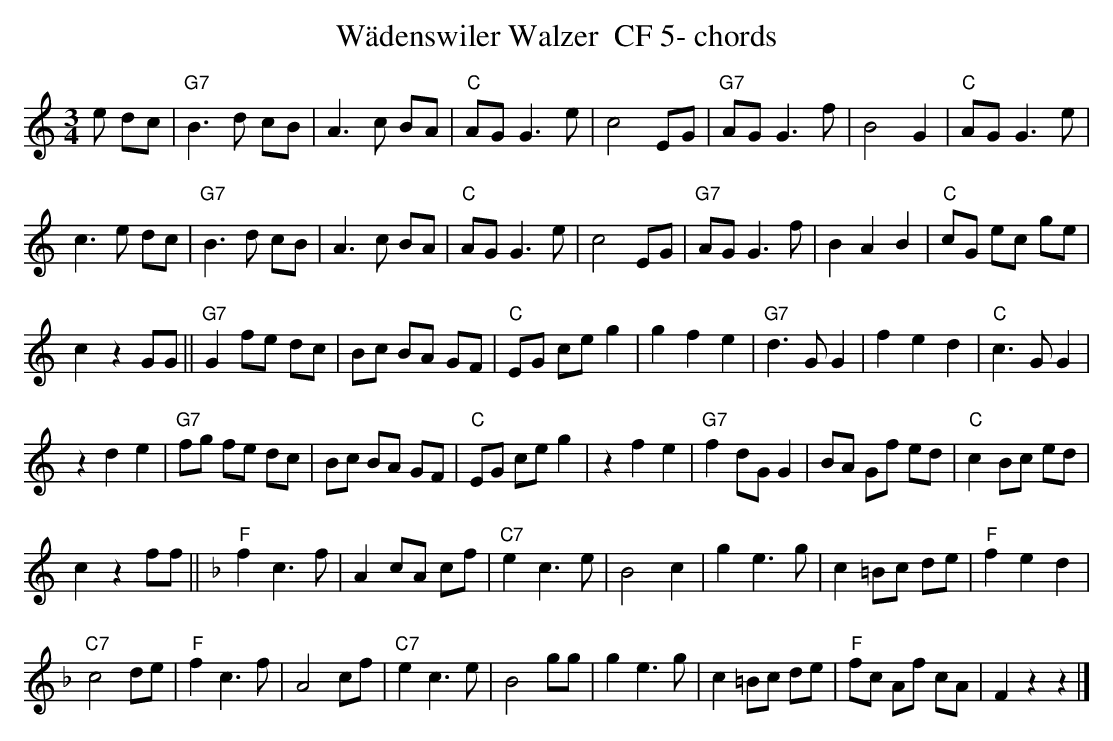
X:1
T:W\"adenswiler Walzer  CF 5- chords
M:3/4
L:1/8
K:Cmaj%%MIDI gchordon
e dc | "G7"B3d cB | A3c BA | "C"AGG3e | c4EG | "G7"AGG3f | B4G2 | "C"AGG3e |
c3e dc | "G7"B3d cB | A3c BA | "C"AGG3e | c4EG | "G7"AGG3f | B2A2B2 | "C"cG ec ge |
c2z2GG || "G7"G2fe dc | Bc BA GF | "C"EG ce g2 | g2f2e2 | "G7"d3GG2 | f2e2d2 | "C"c3GG2 |
z2d2e2 | "G7"fg fe dc | Bc BA GF | "C"EG ce g2 | z2f2e2 | "G7"f2dGG2 | BA Gf ed | "C"c2Bc ed |
c2z2ff || [K:Fmaj] "F"f2c3f | A2cA cf | "C7"e2c3e | B4c2 | g2e3g | c2=Bc de | "F"f2e2d2 |
"C7"c4de | "F"f2c3f | A4cf | "C7"e2c3e | B4gg | g2e3g | c2=Bc de | "F"fc Af cA | F2z2z2 |]
